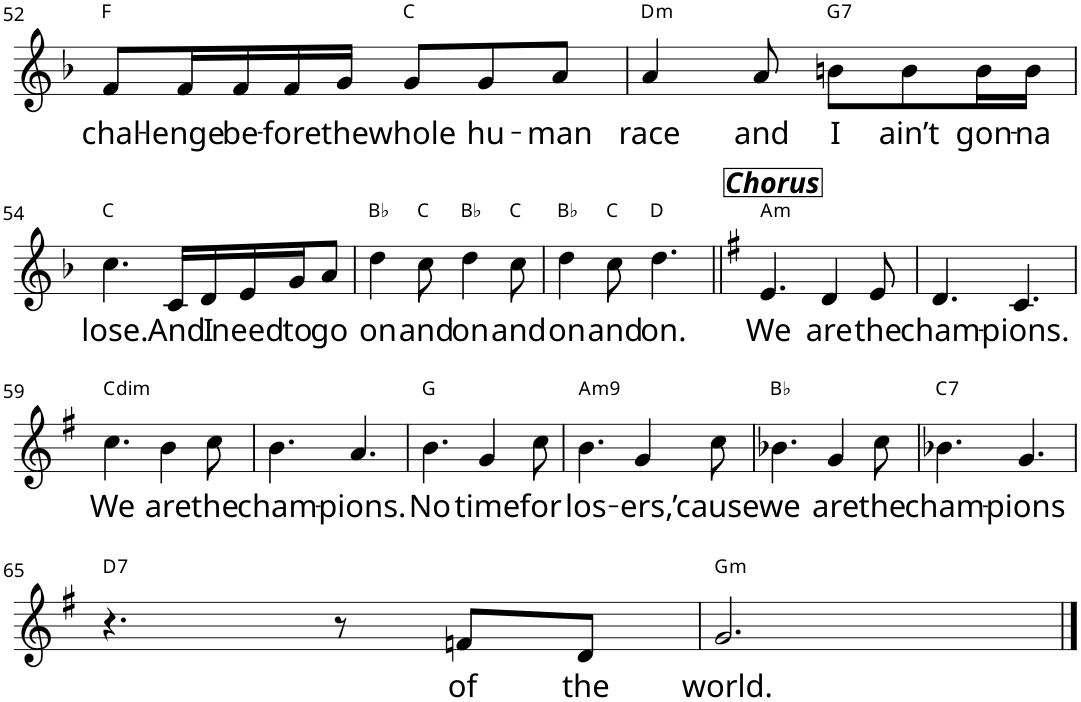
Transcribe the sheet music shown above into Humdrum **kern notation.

**kern	**text	**harte
*part1	*part1	*part1
*staff1	*staff1	*
*I"P1	*	*
!!LO:PB:g=z
*clefG2	*	*
*k[b-]	*	*
*M6/8	*	*
=52	=52	=52
!	!LO:LY:b	!
8f/L	chal-	F:maj
!	!LO:LY:b	!
16f/L	-lenge	.
!	!LO:LY:b	!
16f/	be-	.
!	!LO:LY:b	!
16f/	-fore	.
!	!LO:LY:b	!
16g/JJ	the	.
!	!LO:LY:b	!
8g/L	whole	C:maj
!	!LO:LY:b	!
8g/	hu-	.
!	!LO:LY:b	!
8a/J	-man	.
=53	=53	=53
!	!LO:LY:b	!LO:H:kt=m
4a/	race	D:min
!	!LO:LY:b	!
8a/	and	.
!	!LO:LY:b	!LO:H:kt=7
8bn\L	I	G:7
!	!LO:LY:b	!
8b\	ain’t	.
!	!LO:LY:b	!
16b\L	gon-	.
!	!LO:LY:b	!
16b\JJ	-na	.
!!LO:LB:g=z
=54	=54	=54
!	!LO:LY:b	!
4.cc\	lose.	C:maj
!	!LO:LY:b	!
16c/LL	And	.
!	!LO:LY:b	!
16d/	I	.
!	!LO:LY:b	!
16e/	need	.
!	!LO:LY:b	!
16g/J	to	.
!	!LO:LY:b	!
8a/J	go	.
=55	=55	=55
!	!LO:LY:b	!
4dd\	on	Bb:maj
!	!LO:LY:b	!
8cc\	and	C:maj
!	!LO:LY:b	!
4dd\	on	Bb:maj
!	!LO:LY:b	!
8cc\	and	C:maj
=56	=56	=56
!	!LO:LY:b	!
4dd\	on	Bb:maj
!	!LO:LY:b	!
8cc\	and	C:maj
!	!LO:LY:b	!
4.dd\	on.	D:maj
=57||	=57||	=57||
*k[f#]	*	*
!LO:TX:a:Bi:t=Chorus	!	!
!	!LO:LY:b	!LO:H:kt=m
4.e/	We	A:min
!	!LO:LY:b	!
4d/	are	.
!	!LO:LY:b	!
8e/	the	.
=58	=58	=58
!	!LO:LY:b	!
4.d/	cham-	.
!	!LO:LY:b	!
4.c/	-pions.	.
!!LO:LB:g=z
=59	=59	=59
!	!LO:LY:b	!LO:H:kt=dim
4.cc\	We	C:dim
!	!LO:LY:b	!
4b\	are	.
!	!LO:LY:b	!
8cc\	the	.
=60	=60	=60
!	!LO:LY:b	!
4.b\	cham-	.
!	!LO:LY:b	!
4.a/	-pions.	.
=61	=61	=61
!	!LO:LY:b	!
4.b\	No	G:maj
!	!LO:LY:b	!
4g/	time	.
!	!LO:LY:b	!
8cc\	for	.
=62	=62	=62
!	!LO:LY:b	!LO:H:kt=m9
4.b\	los-	A:min9
!	!LO:LY:b	!
4g/	-ers,	.
!	!LO:LY:b	!
8cc\	’cause	.
=63	=63	=63
!	!LO:LY:b	!
4.b-X\	we	Bb:maj
!	!LO:LY:b	!
4g/	are	.
!	!LO:LY:b	!
8cc\	the	.
=64	=64	=64
!	!LO:LY:b	!LO:H:kt=7
4.b-X\	cham-	C:7
!	!LO:LY:b	!
4.g/	-pions	.
!!LO:LB:g=z
=65	=65	=65
!	!	!LO:H:kt=7
4.r	.	D:7
8r	.	.
!	!LO:LY:b	!
8fn/L	of	.
!	!LO:LY:b	!
8d/J	the	.
=66	=66	=66
!	!LO:LY:b	!LO:H:kt=m
2.g/	world.	G:min
==	==	==
*-	*-	*-
